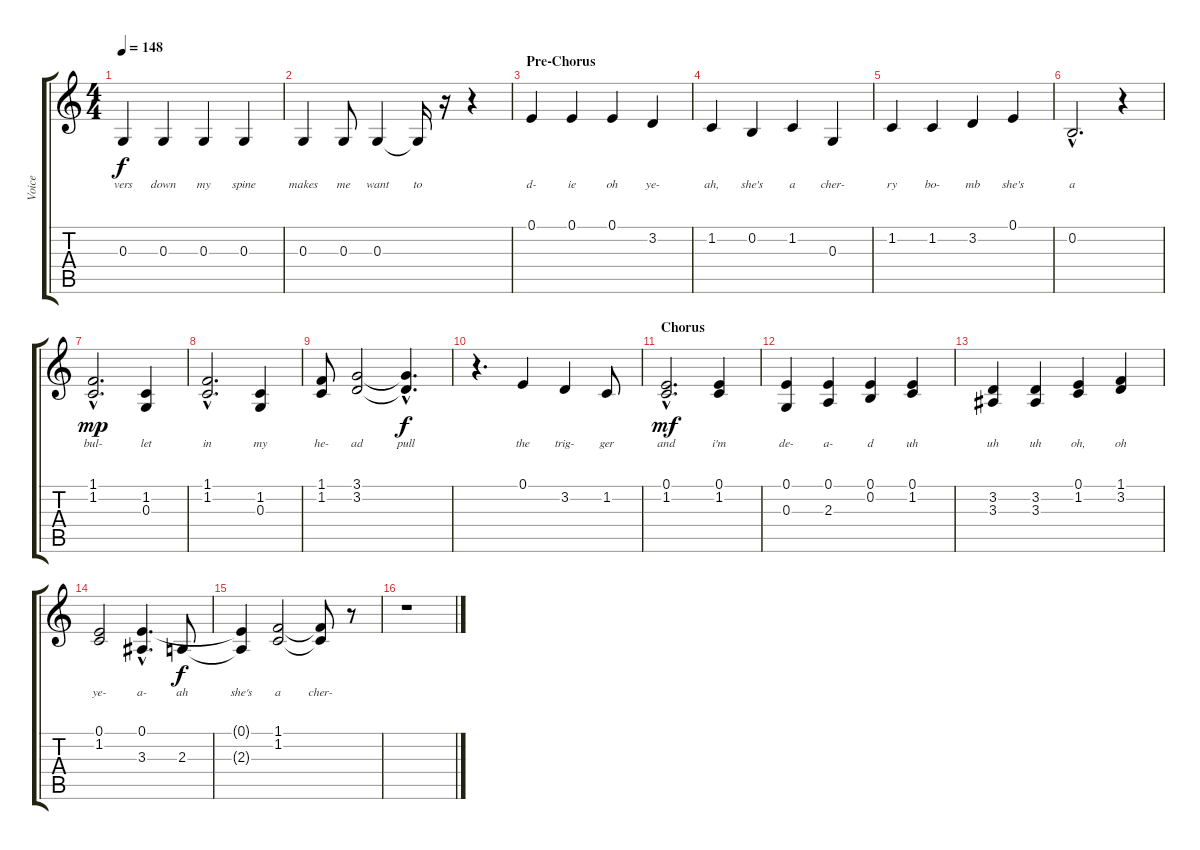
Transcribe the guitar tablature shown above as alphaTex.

\track ("Voice" "Voice") {instrument sopranosax}
\staff {score tabs}
\tuning (E4 B3 G3 D3 A2 E2) {hide}
\ts (4 4)
\tempo 148
\clef g2
\ks c
0.3.4{lyrics (0 "vers") lyrics (1 "") lyrics (2 "") lyrics (3 "") lyrics (4 "") dy f} 0.3.4{lyrics (0 "down") lyrics (1 "") lyrics (2 "") lyrics (3 "") lyrics (4 "")} 0.3.4{lyrics (0 "my") lyrics (1 "") lyrics (2 "") lyrics (3 "") lyrics (4 "")} 0.3.4{lyrics (0 "spine") lyrics (1 "") lyrics (2 "") lyrics (3 "") lyrics (4 "")} |
0.3.4{lyrics (0 "makes") lyrics (1 "") lyrics (2 "") lyrics (3 "") lyrics (4 "")} 0.3.8{lyrics (0 "me") lyrics (1 "") lyrics (2 "") lyrics (3 "") lyrics (4 "")} 0.3.4{lyrics (0 "want") lyrics (1 "") lyrics (2 "") lyrics (3 "") lyrics (4 "")} 0.3{t}.16{lyrics (0 "to") lyrics (1 "") lyrics (2 "") lyrics (3 "") lyrics (4 "")} r.16 r.4 |
\section ("" "Pre-Chorus")
0.1.4{lyrics (0 "d-") lyrics (1 "") lyrics (2 "") lyrics (3 "") lyrics (4 "")} 0.1.4{lyrics (0 "ie") lyrics (1 "") lyrics (2 "") lyrics (3 "") lyrics (4 "")} 0.1.4{lyrics (0 "oh") lyrics (1 "") lyrics (2 "") lyrics (3 "") lyrics (4 "")} 3.2.4{lyrics (0 "ye-") lyrics (1 "") lyrics (2 "") lyrics (3 "") lyrics (4 "")} |
1.2.4{lyrics (0 "ah,") lyrics (1 "") lyrics (2 "") lyrics (3 "") lyrics (4 "")} 0.2.4{lyrics (0 "she's") lyrics (1 "") lyrics (2 "") lyrics (3 "") lyrics (4 "")} 1.2.4{lyrics (0 "a") lyrics (1 "") lyrics (2 "") lyrics (3 "") lyrics (4 "")} 0.3.4{lyrics (0 "cher-") lyrics (1 "") lyrics (2 "") lyrics (3 "") lyrics (4 "")} |
1.2.4{lyrics (0 "ry") lyrics (1 "") lyrics (2 "") lyrics (3 "") lyrics (4 "")} 1.2.4{lyrics (0 "bo-") lyrics (1 "") lyrics (2 "") lyrics (3 "") lyrics (4 "")} 3.2.4{lyrics (0 "mb") lyrics (1 "") lyrics (2 "") lyrics (3 "") lyrics (4 "")} 0.1.4{lyrics (0 "she's") lyrics (1 "") lyrics (2 "") lyrics (3 "") lyrics (4 "")} |
0.2{hac}.2{d lyrics (0 "a") lyrics (1 "") lyrics (2 "") lyrics (3 "") lyrics (4 "")} r.4 |
(1.1{hac} 1.2{hac}).2{d lyrics (0 "bul-") lyrics (1 "") lyrics (2 "") lyrics (3 "") lyrics (4 "") dy mp} (1.2 0.3).4{lyrics (0 "let") lyrics (1 "") lyrics (2 "") lyrics (3 "") lyrics (4 "")} |
(1.1{hac} 1.2{hac}).2{d lyrics (0 "in") lyrics (1 "") lyrics (2 "") lyrics (3 "") lyrics (4 "")} (1.2 0.3).4{lyrics (0 "my") lyrics (1 "") lyrics (2 "") lyrics (3 "") lyrics (4 "")} |
(1.1 1.2).8{lyrics (0 "he-") lyrics (1 "") lyrics (2 "") lyrics (3 "") lyrics (4 "")} (3.1 3.2).2{lyrics (0 "ad") lyrics (1 "") lyrics (2 "") lyrics (3 "") lyrics (4 "")} (3.1{hac t} 3.2{hac t}).4{d lyrics (0 "pull") lyrics (1 "") lyrics (2 "") lyrics (3 "") lyrics (4 "") dy f} |
r.4{d} 0.1.4{lyrics (0 "the") lyrics (1 "") lyrics (2 "") lyrics (3 "") lyrics (4 "")} 3.2.4{lyrics (0 "trig-") lyrics (1 "") lyrics (2 "") lyrics (3 "") lyrics (4 "")} 1.2.8{lyrics (0 "ger") lyrics (1 "") lyrics (2 "") lyrics (3 "") lyrics (4 "")} |
\section ("" "Chorus")
(0.1{hac} 1.2{hac}).2{d lyrics (0 "and") lyrics (1 "") lyrics (2 "") lyrics (3 "") lyrics (4 "") dy mf} (0.1 1.2).4{lyrics (0 "i'm") lyrics (1 "") lyrics (2 "") lyrics (3 "") lyrics (4 "")} |
(0.1 0.3).4{lyrics (0 "de-") lyrics (1 "") lyrics (2 "") lyrics (3 "") lyrics (4 "")} (0.1 2.3).4{lyrics (0 "a-") lyrics (1 "") lyrics (2 "") lyrics (3 "") lyrics (4 "")} (0.1 0.2).4{lyrics (0 "d") lyrics (1 "") lyrics (2 "") lyrics (3 "") lyrics (4 "")} (0.1 1.2).4{lyrics (0 "uh") lyrics (1 "") lyrics (2 "") lyrics (3 "") lyrics (4 "")} |
(3.2 3.3).4{lyrics (0 "uh") lyrics (1 "") lyrics (2 "") lyrics (3 "") lyrics (4 "")} (3.2 3.3).4{lyrics (0 "uh") lyrics (1 "") lyrics (2 "") lyrics (3 "") lyrics (4 "")} (0.1 1.2).4{lyrics (0 "oh,") lyrics (1 "") lyrics (2 "") lyrics (3 "") lyrics (4 "")} (1.1 3.2).4{lyrics (0 "oh") lyrics (1 "") lyrics (2 "") lyrics (3 "") lyrics (4 "")} |
(0.1 1.2).2{lyrics (0 "ye-") lyrics (1 "") lyrics (2 "") lyrics (3 "") lyrics (4 "")} (0.1{hac} 3.3{hac}).4{d lyrics (0 "a-") lyrics (1 "") lyrics (2 "") lyrics (3 "") lyrics (4 "")} 2.3.8{lyrics (0 "ah") lyrics (1 "") lyrics (2 "") lyrics (3 "") lyrics (4 "") dy f} |
(0.1{t} 2.3{t}).4{lyrics (0 "she's") lyrics (1 "") lyrics (2 "") lyrics (3 "") lyrics (4 "")} (1.1 1.2).2{lyrics (0 "a") lyrics (1 "") lyrics (2 "") lyrics (3 "") lyrics (4 "")} (1.1{t} 1.2{t}).8{lyrics (0 "cher-") lyrics (1 "") lyrics (2 "") lyrics (3 "") lyrics (4 "")} r.8 |
r.1
